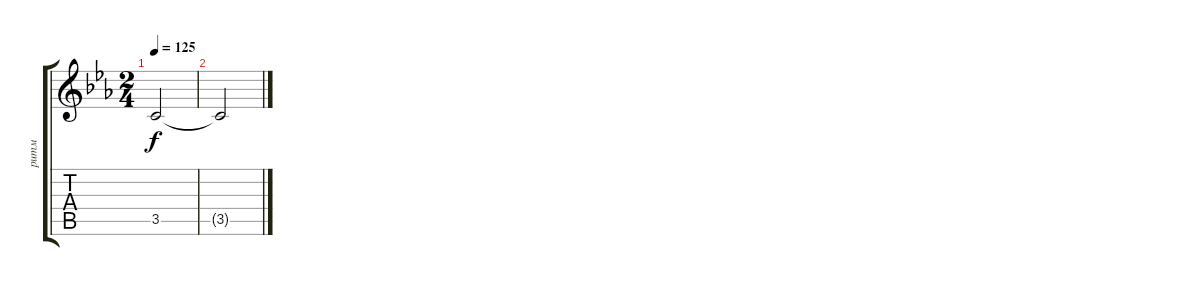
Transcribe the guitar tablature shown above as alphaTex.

\track ("ритм" "ритм") {instrument acousticguitarsteel}
\staff {score tabs}
\tuning (E4 B3 G3 D3 A2 E2) {hide}
\ts (2 4)
\tempo 125
\clef g2
\ks cminor
3.5{t}.2{dy f} |
3.5{t}.2
